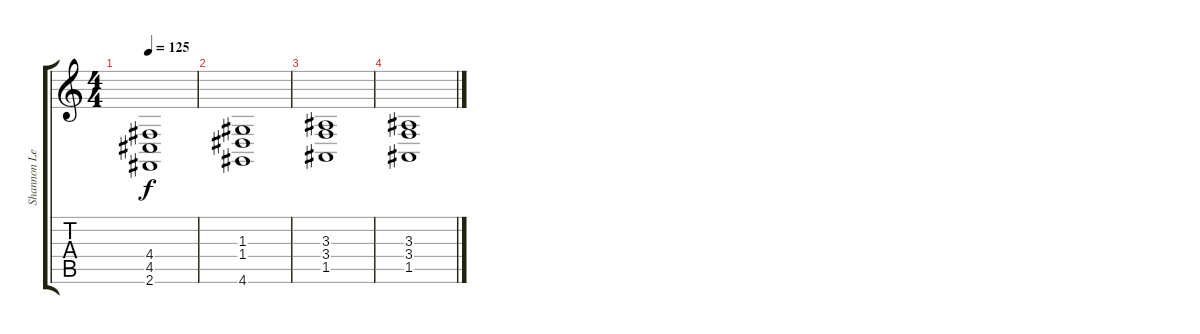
\track ("Shannon Leto" "Shannon Le") {instrument brightacousticpiano}
\staff {score tabs}
\tuning (E4 B3 G3 D3 A2 E2) {hide}
\ts (4 4)
\tempo 125
\clef g2
\ks c
(4.4 4.5 2.6).1{dy f} |
(1.3 1.4 4.6).1 |
(3.3 3.4 1.5).1 |
(3.3 3.4 1.5).1
